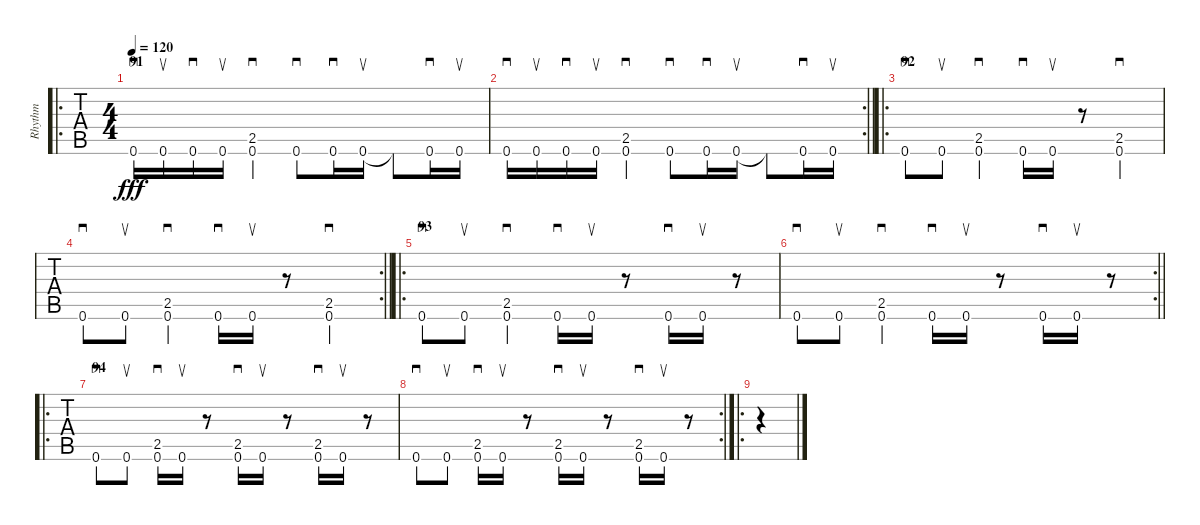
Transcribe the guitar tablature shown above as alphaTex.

\track ("Rhythm" "Rhythm") {instrument acousticguitarsteel}
\staff {tabs}
\tuning (E4 B3 G3 D3 A2 E2) {hide}
\ro
\ts (4 4)
\section ("" "91")
\tempo 120
\clef g2
\ks c
0.6.16{sd dy fff} 0.6.16{su} 0.6.16{sd} 0.6.16{su} (2.5 0.6{ac}).4{sd} 0.6.8{sd} 0.6.16{sd} 0.6.16{su} 0.6{t}.8 0.6.16{sd} 0.6.16{su} |
\rc 2
\barLineRight lightlight
0.6.16{sd} 0.6.16{su} 0.6.16{sd} 0.6.16{su} (2.5 0.6{ac}).4{sd} 0.6.8{sd} 0.6.16{sd} 0.6.16{su} 0.6{t}.8 0.6.16{sd} 0.6.16{su} |
\ro
\section ("" "92")
0.6.8{sd} 0.6.8{su} (2.5 0.6{ac}).4{sd} 0.6.16{sd} 0.6.16{su} r.8 (2.5 0.6{ac}).4{sd} |
\rc 2
\barLineRight lightlight
0.6.8{sd} 0.6.8{su} (2.5 0.6{ac}).4{sd} 0.6.16{sd} 0.6.16{su} r.8 (2.5 0.6{ac}).4{sd} |
\ro
\section ("" "93")
0.6.8{sd} 0.6.8{su} (2.5 0.6{ac}).4{sd} 0.6.16{sd} 0.6.16{su} r.8 0.6.16{sd} 0.6.16{su} r.8 |
\rc 2
\barLineRight lightlight
0.6.8{sd} 0.6.8{su} (2.5 0.6{ac}).4{sd} 0.6.16{sd} 0.6.16{su} r.8 0.6.16{sd} 0.6.16{su} r.8 |
\ro
\section ("" "94")
0.6.8{sd} 0.6.8{su} (2.5 0.6{ac}).16{sd} 0.6.16{su} r.8 (2.5 0.6{ac}).16{sd} 0.6.16{su} r.8 (2.5 0.6{ac}).16{sd} 0.6.16{su} r.8 |
\rc 2
0.6.8{sd} 0.6.8{su} (2.5 0.6{ac}).16{sd} 0.6.16{su} r.8 (2.5 0.6{ac}).16{sd} 0.6.16{su} r.8 (2.5 0.6{ac}).16{sd} 0.6.16{su} r.8 |
\ro
